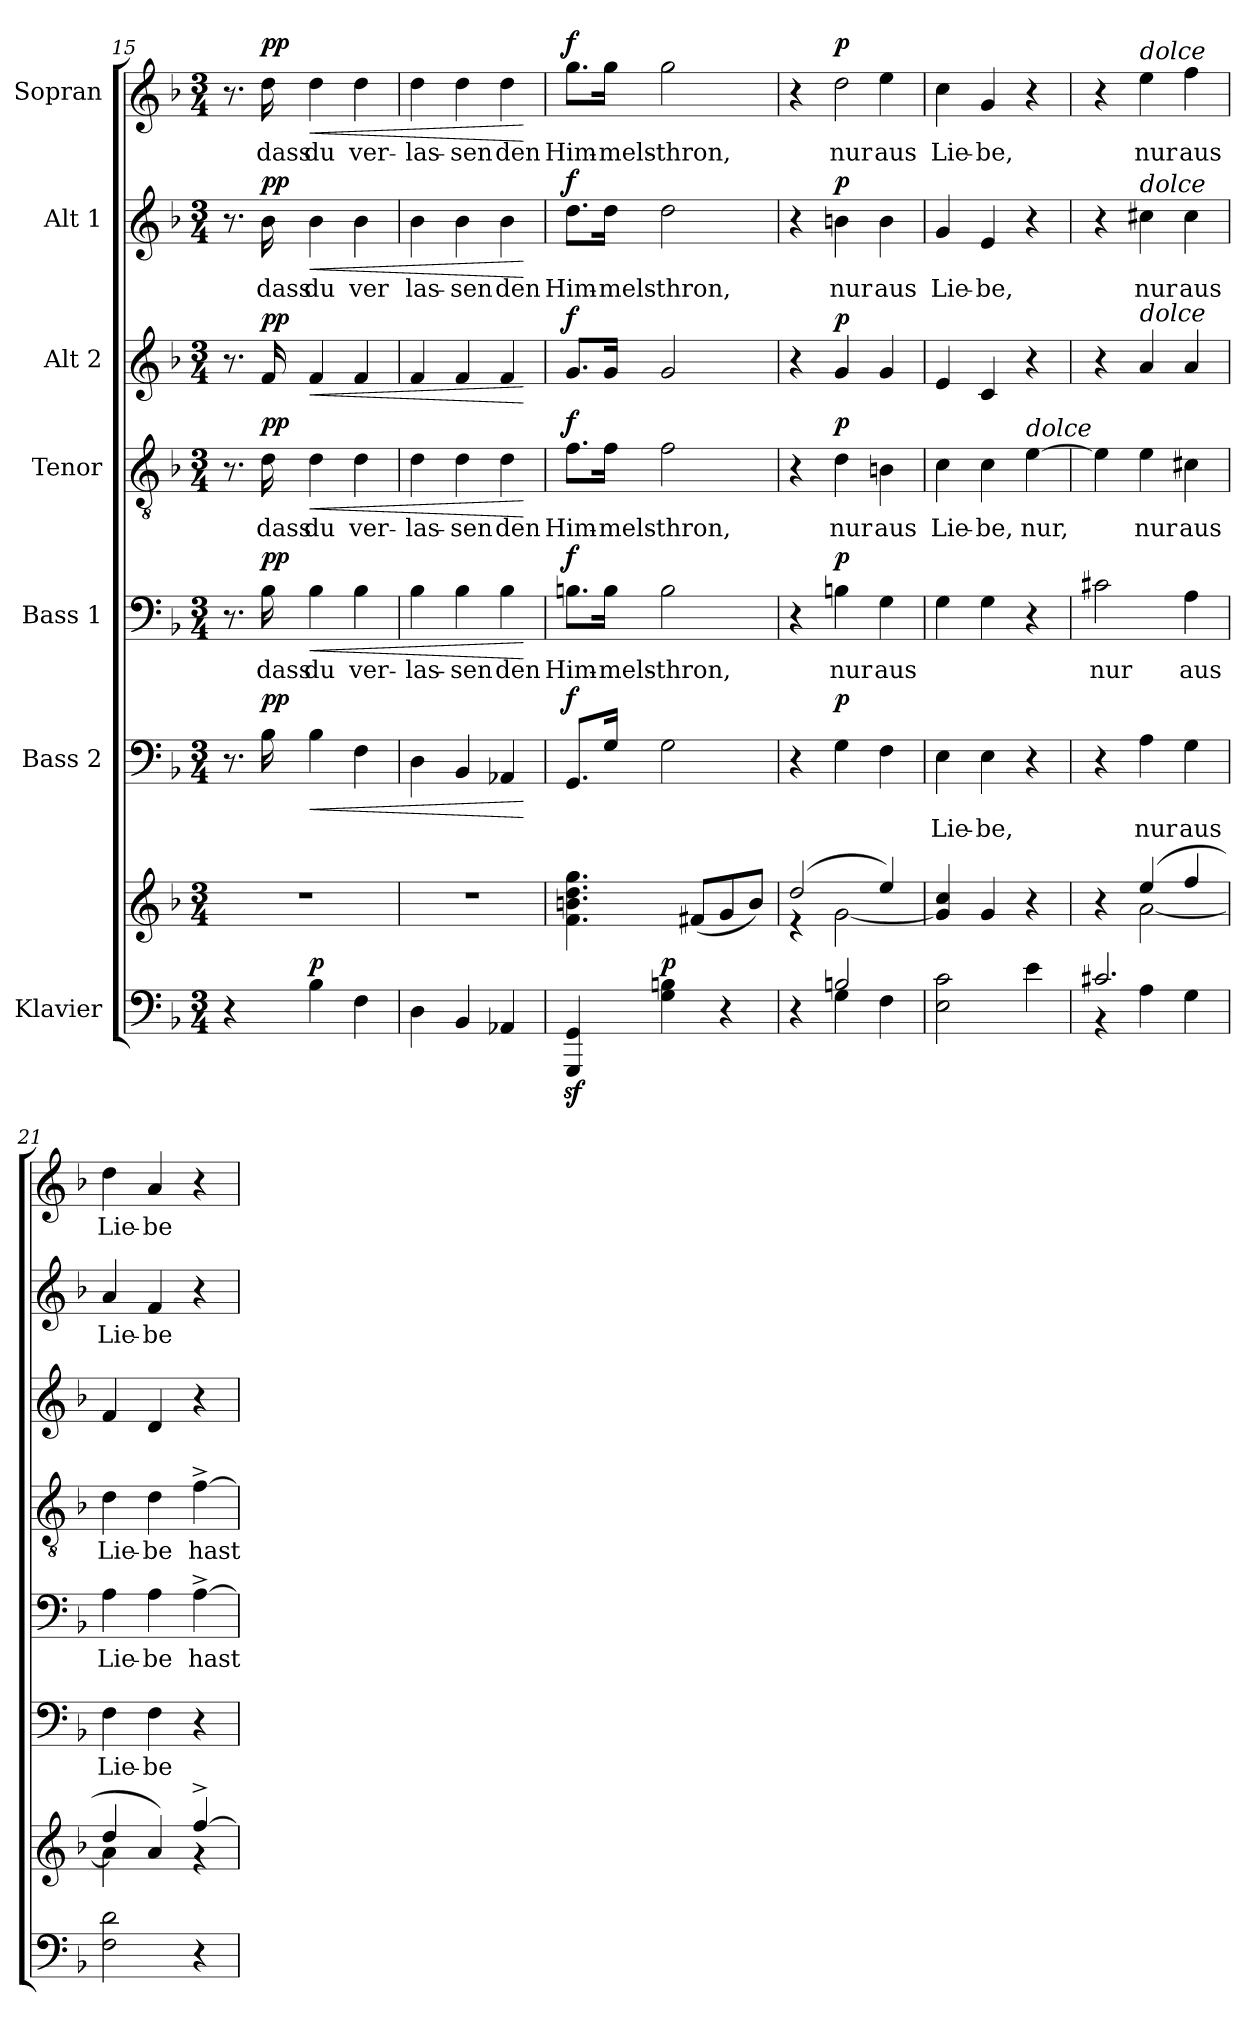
**kern	**kern	**dynam	**kern	**text	**dynam	**kern	**text	**dynam	**kern	**text	**dynam	**kern	**dynam	**kern	**text	**dynam	**kern	**text	**dynam
*part7	*part7	*part7	*part6	*part6	*part6	*part5	*part5	*part5	*part4	*part4	*part4	*part3	*part3	*part2	*part2	*part2	*part1	*part1	*part1
*staff8	*staff7	*staff7/8	*staff6	*staff6	*staff6	*staff5	*staff5	*staff5	*staff4	*staff4	*staff4	*staff3	*staff3	*staff2	*staff2	*staff2	*staff1	*staff1	*staff1
*I"Klavier	*	*	*I"Bass 2	*	*	*I"Bass 1	*	*	*I"Tenor	*	*	*I"Alt 2	*	*I"Alt 1	*	*	*I"Sopran	*	*
*clefF4	*clefG2	*	*clefF4	*	*	*clefF4	*	*	*clefGv2	*	*	*clefG2	*	*clefG2	*	*	*clefG2	*	*
*k[b-]	*k[b-]	*	*k[b-]	*	*	*k[b-]	*	*	*k[b-]	*	*	*k[b-]	*	*k[b-]	*	*	*k[b-]	*	*
*M3/4	*M3/4	*	*M3/4	*	*	*M3/4	*	*	*M3/4	*	*	*M3/4	*	*M3/4	*	*	*M3/4	*	*
=15	=15	=15	=15	=15	=15	=15	=15	=15	=15	=15	=15	=15	=15	=15	=15	=15	=15	=15	=15
4r	2.r	.	8.r	.	.	8.r	.	.	8.r	.	.	8.r	.	8.r	.	.	8.r	.	.
!	!	!	!	!	!LO:DY:a	!	!LO:LY:b	!LO:DY:a	!	!LO:LY:b	!LO:DY:a	!	!LO:DY:a	!	!LO:LY:b	!LO:DY:a	!	!LO:LY:b	!LO:DY:a
.	.	.	16B-\	.	pp	16B-\	dass	pp	16d\	dass	pp	16f/	pp	16b-\	dass	pp	16dd\	dass	pp
!	!	!LO:DY:a=2	!	!	!LO:HP:b	!	!LO:LY:b	!LO:HP:b	!	!LO:LY:b	!LO:HP:b	!	!LO:HP:b	!	!LO:LY:b	!LO:HP:b	!	!LO:LY:b	!LO:HP:b
4B-\	.	p	4B-\	.	<	4B-\	du	<	4d\	du	<	4f/	<	4b-\	du	<	4dd\	du	<
!	!	!	!	!	!	!	!LO:LY:b	!	!	!LO:LY:b	!	!	!	!	!LO:LY:b	!	!	!LO:LY:b	!
4F\	.	.	4F\	.	.	4B-\	ver-	.	4d\	ver-	.	4f/	.	4b-\	ver	.	4dd\	ver-	.
=16	=16	=16	=16	=16	=16	=16	=16	=16	=16	=16	=16	=16	=16	=16	=16	=16	=16	=16	=16
!	!	!	!	!	!	!	!LO:LY:b	!	!	!LO:LY:b	!	!	!	!	!LO:LY:b	!	!	!LO:LY:b	!
4D\	2.r	.	4D\	.	.	4B-\	-las-	.	4d\	-las-	.	4f/	.	4b-\	las-	.	4dd\	-las-	.
!	!	!	!	!	!	!	!LO:LY:b	!	!	!LO:LY:b	!	!	!	!	!LO:LY:b	!	!	!LO:LY:b	!
4BB-/	.	.	4BB-/	.	.	4B-\	-sen	.	4d\	-sen	.	4f/	.	4b-\	-sen	.	4dd\	-sen	.
!	!	!	!	!	!	!	!LO:LY:b	!	!	!LO:LY:b	!	!	!	!	!LO:LY:b	!	!	!LO:LY:b	!
4AA-X/	.	.	4AA-X/	.	.	4B-\	den	.	4d\	den	.	4f/	.	4b-\	den	.	4dd\	den	.
.	.	.	.	.	[	.	.	[	.	.	[	.	[	.	.	[	.	.	[
=17	=17	=17	=17	=17	=17	=17	=17	=17	=17	=17	=17	=17	=17	=17	=17	=17	=17	=17	=17
!	!	!	!	!	!LO:DY:a	!	!LO:LY:b	!LO:DY:a	!	!LO:LY:b	!LO:DY:a	!	!LO:DY:a	!	!LO:LY:b	!LO:DY:a	!	!LO:LY:b	!LO:DY:a
4GGG/z> 4GG/z>	4.f\ 4.bn\ 4.dd\ 4.gg\	.	8.GG/L	.	f	8.Bn\L	Him-	f	8.f\L	Him-	f	8.g/L	f	8.dd\L	Him-	f	8.gg\L	Him-	f
!	!	!	!	!	!	!	!LO:LY:b	!	!	!LO:LY:b	!	!	!	!	!LO:LY:b	!	!	!LO:LY:b	!
.	.	.	16G/Jk	.	.	16B\Jk	-mels-	.	16f\Jk	-mels-	.	16g/Jk	.	16dd\Jk	-mels-	.	16gg\Jk	-mels-	.
!	!	!LO:DY:a=2	!	!	!	!	!LO:LY:b	!	!	!LO:LY:b	!	!	!	!	!LO:LY:b	!	!	!LO:LY:b	!
4G\ 4Bn\	.	p	2G\	.	.	2B\	-thron,	.	2f\	-thron,	.	2g/	.	2dd\	-thron,	.	2gg\	-thron,	.
.	(8f#X/L	.	.	.	.	.	.	.	.	.	.	.	.	.	.	.	.	.	.
4r	8g/	.	.	.	.	.	.	.	.	.	.	.	.	.	.	.	.	.	.
.	8b/J)	.	.	.	.	.	.	.	.	.	.	.	.	.	.	.	.	.	.
=18	=18	=18	=18	=18	=18	=18	=18	=18	=18	=18	=18	=18	=18	=18	=18	=18	=18	=18	=18
*^	*^	*	*	*	*	*	*	*	*	*	*	*	*	*	*	*	*	*	*
4r	4ryy	(2dd/	4r	.	4r	.	.	4r	.	.	4r	.	.	4r	.	4r	.	.	4r	.	.
!	!	!	!	!	!	!	!LO:DY:a	!	!LO:LY:b	!LO:DY:a	!	!LO:LY:b	!LO:DY:a	!	!LO:DY:a	!	!LO:LY:b	!LO:DY:a	!LO:N:head=open	!LO:LY:b	!LO:DY:a
2Bn/	4G\	.	[2g\	.	4G\	.	p	4Bn\	nur	p	4d\	nur	p	4g/	p	4bn\	nur	p	4dd\	nur	p
!	!	!	!	!	!	!	!	!	!LO:LY:b	!	!	!LO:LY:b	!	!	!	!	!LO:LY:b	!	!	!LO:LY:b	!
.	4F\	4ee/)	.	.	4F\	.	.	4G\	aus	.	4Bn\	aus	.	4g/	.	4b\	aus	.	4ee\	aus	.
*	*	*v	*v	*	*	*	*	*	*	*	*	*	*	*	*	*	*	*	*	*	*
!!LO:LB:g=z
=19	=19	=19	=19	=19	=19	=19	=19	=19	=19	=19	=19	=19	=19	=19	=19	=19	=19	=19	=19	=19
!	!	!	!	!	!LO:LY:b	!	!	!	!	!	!LO:LY:b	!	!	!	!	!LO:LY:b	!	!	!LO:LY:b	!
*v	*v	*	*	*	*	*	*	*	*	*	*	*	*	*	*	*	*	*	*	*
2E\ 2c\	4g/] 4cc/	.	4E\	Lie-	.	4G\	.	.	4c\	Lie-	.	4e/	.	4g/	Lie-	.	4cc\	Lie-	.
!	!	!	!	!LO:LY:b	!	!	!	!	!	!LO:LY:b	!	!	!	!	!LO:LY:b	!	!	!LO:LY:b	!
.	4g/	.	4E\	-be,	.	4G\	.	.	4c\	-be,	.	4c/	.	4e/	-be,	.	4g/	-be,	.
!	!	!	!	!	!	!	!	!	!LO:TX:a:i:t=dolce	!	!	!	!	!	!	!	!	!	!
!	!	!	!	!	!	!	!	!	!	!LO:LY:b	!	!	!	!	!	!	!	!	!
4e\	4r	.	4r	.	.	4r	.	.	[4e\	nur,	.	4r	.	4r	.	.	4r	.	.
=20	=20	=20	=20	=20	=20	=20	=20	=20	=20	=20	=20	=20	=20	=20	=20	=20	=20	=20	=20
*^	*^	*	*	*	*	*	*	*	*	*	*	*	*	*	*	*	*	*	*
!	!	!	!	!	!	!	!	!	!LO:LY:b	!	!	!	!	!	!	!	!	!	!	!	!
2.c#X/	4r	4r	4ryy	.	4r	.	.	2c#X\	nur	.	4e\]	.	.	4r	.	4r	.	.	4r	.	.
!	!	!	!	!	!	!	!	!	!	!	!	!	!	!	!	!	!	!	!LO:TX:a:i:t=dolce	!	!
!	!	!	!	!	!	!	!	!	!	!	!	!	!	!	!	!LO:TX:a:i:t=dolce	!	!	!	!	!
!	!	!	!	!	!	!	!	!	!	!	!	!	!	!LO:TX:a:i:t=dolce	!	!	!	!	!	!	!
!	!	!	!	!	!	!LO:LY:b	!	!	!	!	!	!LO:LY:b	!	!	!	!	!LO:LY:b	!	!	!LO:LY:b	!
.	4A\	(4ee/	[2a\	.	4A\	nur	.	.	.	.	4e\	nur	.	4a/	.	4cc#X\	nur	.	4ee\	nur	.
!	!	!	!	!	!	!LO:LY:b	!	!	!LO:LY:b	!	!	!LO:LY:b	!	!	!	!	!LO:LY:b	!	!	!LO:LY:b	!
.	4G\	4ff/	.	.	4G\	aus	.	4A\	aus	.	4c#X\	aus	.	4a/	.	4cc#\	aus	.	4ff\	aus	.
=21	=21	=21	=21	=21	=21	=21	=21	=21	=21	=21	=21	=21	=21	=21	=21	=21	=21	=21	=21	=21	=21
!	!	!	!	!	!	!LO:LY:b	!	!	!LO:LY:b	!	!	!LO:LY:b	!	!	!	!	!LO:LY:b	!	!	!LO:LY:b	!
*v	*v	*	*	*	*	*	*	*	*	*	*	*	*	*	*	*	*	*	*	*	*
2F\ 2d\	4dd/	4a\]	.	4F\	Lie-	.	4A\	Lie-	.	4d\	Lie-	.	4f/	.	4a/	Lie-	.	4dd\	Lie-	.
!	!	!	!	!	!LO:LY:b	!	!	!LO:LY:b	!	!	!LO:LY:b	!	!	!	!	!LO:LY:b	!	!	!LO:LY:b	!
.	4a/)	4ryy	.	4F\	-be	.	4A\	-be	.	4d\	-be	.	4d/	.	4f/	-be	.	4a/	-be	.
!	!	!	!	!	!	!	!	!LO:LY:b	!	!	!LO:LY:b	!	!	!	!	!	!	!	!	!
4r	[4ff^/	4r	.	4r	.	.	[4A^\	hast	.	[4f^\	hast	.	4r	.	4r	.	.	4r	.	.
*	*v	*v	*	*	*	*	*	*	*	*	*	*	*	*	*	*	*	*	*	*
=	=	=	=	=	=	=	=	=	=	=	=	=	=	=	=	=	=	=	=
*-	*-	*-	*-	*-	*-	*-	*-	*-	*-	*-	*-	*-	*-	*-	*-	*-	*-	*-	*-
